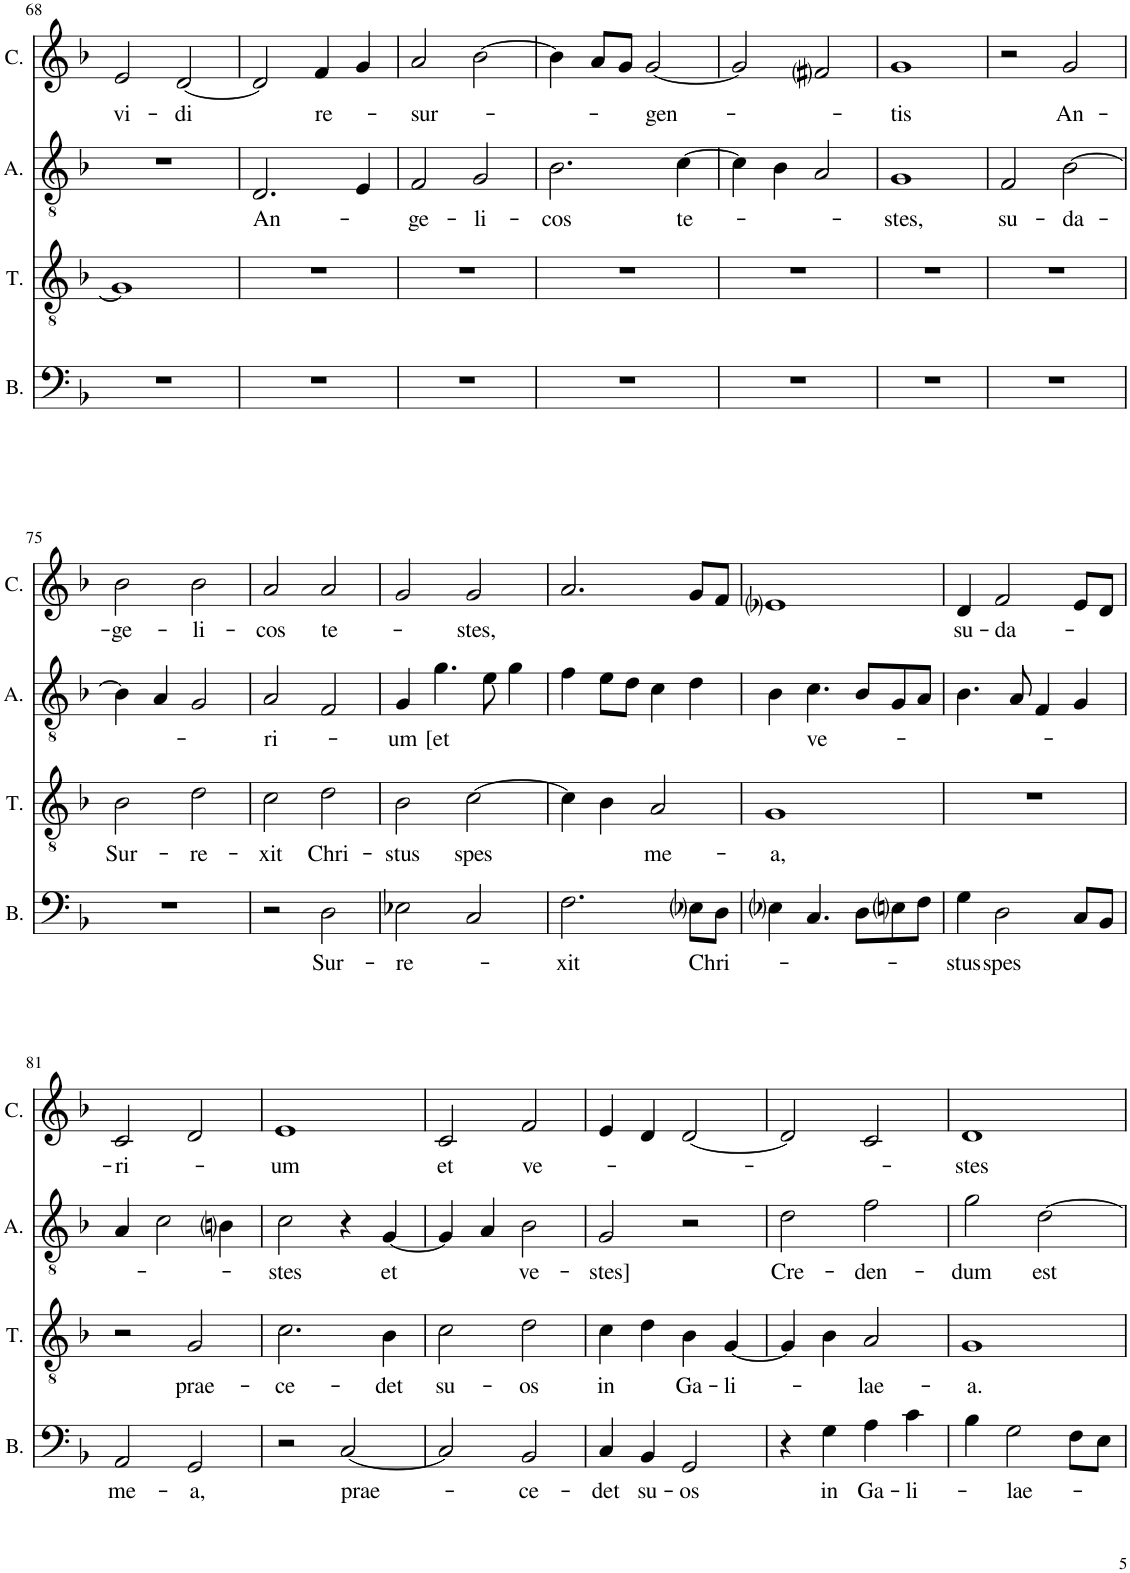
**kern	**text	**kern	**text	**kern	**text	**kern	**text
*part4	*part4	*part3	*part3	*part2	*part2	*part1	*part1
*staff4	*staff4	*staff3	*staff3	*staff2	*staff2	*staff1	*staff1
*I"Bassus	*	*I"Tenor	*	*I"Altus	*	*I"Cantus	*
*I'B.	*	*I'T.	*	*I'A.	*	*I'C.	*
!!LO:PB:g=z
*clefF4	*	*clefGv2	*	*clefGv2	*	*clefG2	*
*k[b-]	*	*k[b-]	*	*k[b-]	*	*k[b-]	*
*M2/2	*	*M2/2	*	*M2/2	*	*M2/2	*
*met(c|)	*	*met(c|)	*	*met(c|)	*	*met(c|)	*
=68	=68	=68	=68	=68	=68	=68	=68
!	!	!	!	!	!	!	!LO:LY:b
1r	.	1G]	.	1r	.	2e/	vi-
!	!	!	!	!	!	!	!LO:LY:b
.	.	.	.	.	.	[2d/	-di
=69	=69	=69	=69	=69	=69	=69	=69
!	!	!	!	!	!LO:LY:b	!	!
1r	.	1r	.	2.D/	An-	2d/]	.
!	!	!	!	!	!	!	!LO:LY:b
.	.	.	.	.	.	4f/	re-
.	.	.	.	4E/	.	4g/	.
=70	=70	=70	=70	=70	=70	=70	=70
!	!	!	!	!	!LO:LY:b	!	!LO:LY:b
1r	.	1r	.	2F/	-ge-	2a/	-sur-
!	!	!	!	!	!LO:LY:b	!	!
.	.	.	.	2G/	-li-	[2b-\	.
=71	=71	=71	=71	=71	=71	=71	=71
!	!	!	!	!	!LO:LY:b	!	!
1r	.	1r	.	2.B-\	-cos	4b-\]	.
.	.	.	.	.	.	8a/L	.
.	.	.	.	.	.	8g/J	.
!	!	!	!	!	!	!	!LO:LY:b
.	.	.	.	.	.	[2g/	-gen-
!	!	!	!	!	!LO:LY:b	!	!
.	.	.	.	[4c\	te-	.	.
=72	=72	=72	=72	=72	=72	=72	=72
1r	.	1r	.	4c\]	.	2g/]	.
.	.	.	.	4B-\	.	.	.
.	.	.	.	2A/	.	2f#i/	.
=73	=73	=73	=73	=73	=73	=73	=73
!	!	!	!	!	!LO:LY:b	!	!LO:LY:b
1r	.	1r	.	1G	-stes,	1g	-tis
=74	=74	=74	=74	=74	=74	=74	=74
!	!	!	!	!	!LO:LY:b	!	!
1r	.	1r	.	2F/	su-	2r	.
!	!	!	!	!	!LO:LY:b	!	!LO:LY:b
.	.	.	.	[2B-\	-da-	2g/	An-
!!LO:LB:g=z
=75	=75	=75	=75	=75	=75	=75	=75
!	!	!	!LO:LY:b	!	!	!	!LO:LY:b
1r	.	2B-\	Sur-	4B-\]	.	2b-\	-ge-
.	.	.	.	4A/	.	.	.
!	!	!	!LO:LY:b	!	!	!	!LO:LY:b
.	.	2d\	-re-	2G/	.	2b-\	-li-
=76	=76	=76	=76	=76	=76	=76	=76
!	!	!	!LO:LY:b	!	!LO:LY:b	!	!LO:LY:b
2r	.	2c\	-xit	2A/	-ri-	2a/	-cos
!	!LO:LY:b	!	!LO:LY:b	!	!	!	!LO:LY:b
2D\	Sur-	2d\	Chri-	2F/	.	2a/	te-
=77	=77	=77	=77	=77	=77	=77	=77
!	!LO:LY:b	!	!LO:LY:b	!	!LO:LY:b	!	!
2E-X\	-re-	2B-\	-stus	4G/	-um	2g/	.
!	!	!	!	!	!LO:LY:b	!	!
.	.	.	.	4.g\	[et	.	.
!	!	!	!LO:LY:b	!	!	!	!LO:LY:b
2C/	.	[2c\	spes	.	.	2g/	-stes,
.	.	.	.	8e\	.	.	.
.	.	.	.	4g\	.	.	.
=78	=78	=78	=78	=78	=78	=78	=78
!	!LO:LY:b	!	!	!	!	!	!
2.F\	-xit	4c\]	.	4f\	.	2.a/	.
.	.	4B-\	.	8e\L	.	.	.
.	.	.	.	8d\J	.	.	.
!	!	!	!LO:LY:b	!	!	!	!
.	.	2A/	me-	4c\	.	.	.
!	!LO:LY:b	!	!	!	!	!	!
8E-i\L	Chri-	.	.	4d\	.	8g/L	.
8D\J	.	.	.	.	.	8f/J	.
=79	=79	=79	=79	=79	=79	=79	=79
!	!	!	!LO:LY:b	!	!	!	!
4E-i\	.	1G	-a,	4B-\	.	1e-i	.
!	!	!	!	!	!LO:LY:b	!	!
4.C/	.	.	.	4.c\	ve-	.	.
8D\L	.	.	.	8B-/L	.	.	.
8Eni\	.	.	.	8G/	.	.	.
8F\J	.	.	.	8A/J	.	.	.
=80	=80	=80	=80	=80	=80	=80	=80
!	!LO:LY:b	!	!	!	!	!	!LO:LY:b
4G\	-stus	1r	.	4.B-\	.	4d/	su-
!	!LO:LY:b	!	!	!	!	!	!LO:LY:b
2D\	spes	.	.	.	.	2f/	-da-
.	.	.	.	8A/	.	.	.
.	.	.	.	4F/	.	.	.
8C/L	.	.	.	4G/	.	8e/L	.
8BB-/J	.	.	.	.	.	8d/J	.
!!LO:LB:g=z
=81	=81	=81	=81	=81	=81	=81	=81
!	!LO:LY:b	!	!	!	!	!	!LO:LY:b
2AA/	me-	2r	.	4A/	.	2c/	-ri-
.	.	.	.	2c\	.	.	.
!	!LO:LY:b	!	!LO:LY:b	!	!	!	!
2GG/	-a,	2G/	prae-	.	.	2d/	.
.	.	.	.	4Bni\	.	.	.
=82	=82	=82	=82	=82	=82	=82	=82
!	!	!	!LO:LY:b	!	!LO:LY:b	!	!LO:LY:b
2r	.	2.c\	-ce-	2c\	-stes	1e	-um
!	!LO:LY:b	!	!	!	!	!	!
[2C/	prae-	.	.	4r	.	.	.
!	!	!	!LO:LY:b	!	!LO:LY:b	!	!
.	.	4B-\	-det	[4G/	et	.	.
=83	=83	=83	=83	=83	=83	=83	=83
!	!	!	!LO:LY:b	!	!	!	!LO:LY:b
2C/]	.	2c\	su-	4G/]	.	2c/	et
.	.	.	.	4A/	.	.	.
!	!LO:LY:b	!	!LO:LY:b	!	!LO:LY:b	!	!LO:LY:b
2BB-/	-ce-	2d\	-os	2B-\	ve-	2f/	ve-
=84	=84	=84	=84	=84	=84	=84	=84
!	!LO:LY:b	!	!LO:LY:b	!	!LO:LY:b	!	!
4C/	-det	4c\	in	2G/	-stes]	4e/	.
!	!LO:LY:b	!	!	!	!	!	!
4BB-/	su-	4d\	.	.	.	4d/	.
!	!LO:LY:b	!	!LO:LY:b	!	!	!	!
2GG/	-os	4B-\	Ga-	2r	.	[2d/	.
!	!	!	!LO:LY:b	!	!	!	!
.	.	[4G/	-li-	.	.	.	.
=85	=85	=85	=85	=85	=85	=85	=85
!	!	!	!	!	!LO:LY:b	!	!
4r	.	4G/]	.	2d\	Cre-	2d/]	.
!	!LO:LY:b	!	!	!	!	!	!
4G\	in	4B-\	.	.	.	.	.
!	!LO:LY:b	!	!LO:LY:b	!	!LO:LY:b	!	!
4A\	Ga-	2A/	-lae-	2f\	-den-	2c/	.
!	!LO:LY:b	!	!	!	!	!	!
4c\	-li-	.	.	.	.	.	.
=86	=86	=86	=86	=86	=86	=86	=86
!	!	!	!LO:LY:b	!	!LO:LY:b	!	!LO:LY:b
4B-\	.	1G	-a.	2g\	-dum	1d	-stes
!	!LO:LY:b	!	!	!	!	!	!
2G\	-lae-	.	.	.	.	.	.
!	!	!	!	!	!LO:LY:b	!	!
.	.	.	.	[2d\	est	.	.
8F\L	.	.	.	.	.	.	.
8E\J	.	.	.	.	.	.	.
=	=	=	=	=	=	=	=
*-	*-	*-	*-	*-	*-	*-	*-
